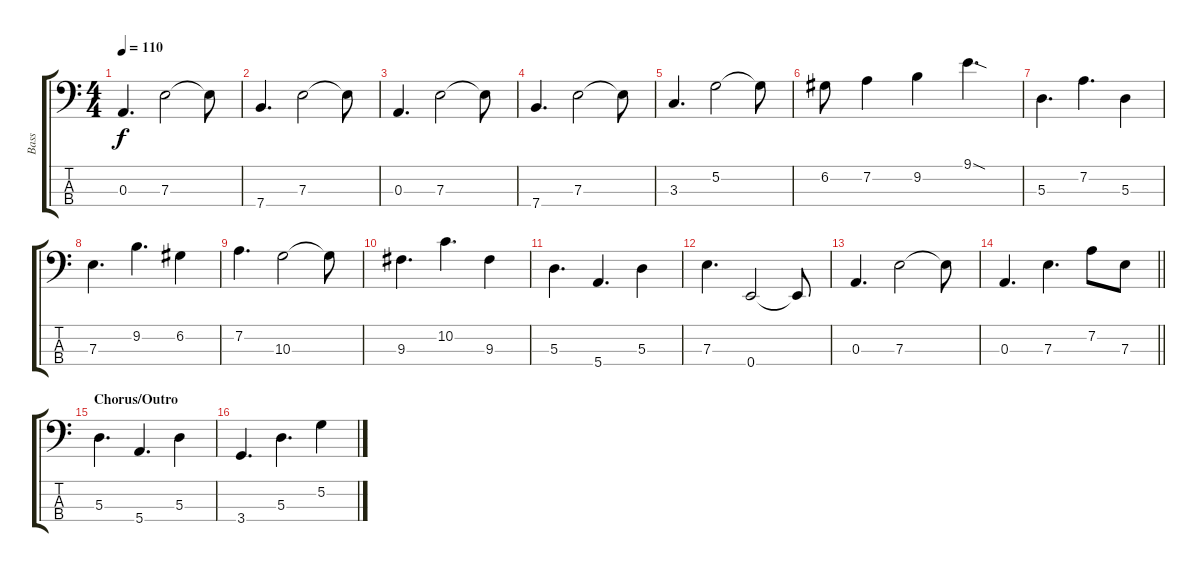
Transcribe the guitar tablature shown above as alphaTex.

\track ("Bass" "Bass") {instrument electricbassfinger}
\staff {score tabs}
\tuning (G2 D2 A1 E1) {hide}
\ts (4 4)
\tempo 110
\clef f4
\ks c
0.3.4{d dy f} 7.3.2 7.3{t}.8 |
7.4.4{d} 7.3.2 7.3{t}.8 |
0.3.4{d} 7.3.2 7.3{t}.8 |
7.4.4{d} 7.3.2 7.3{t}.8 |
3.3.4{d} 5.2.2 5.2{t}.8 |
6.2.8 7.2.4 9.2.4 9.1{sod}.4{d} |
5.3.4{d} 7.2.4{d} 5.3.4 |
7.3.4{d} 9.2.4{d} 6.2.4 |
7.2.4{d} 10.3.2 10.3{t}.8 |
9.3.4{d} 10.2.4{d} 9.3.4 |
5.3.4{d} 5.4.4{d} 5.3.4 |
7.3.4{d} 0.4.2 0.4{t}.8 |
0.3.4{d} 7.3.2 7.3{t}.8 |
\barLineRight lightlight
0.3.4{d} 7.3.4{d} 7.2.8 7.3.8 |
\section ("" "Chorus/Outro")
5.3.4{d} 5.4.4{d} 5.3.4 |
3.4.4{d} 5.3.4{d} 5.2.4
